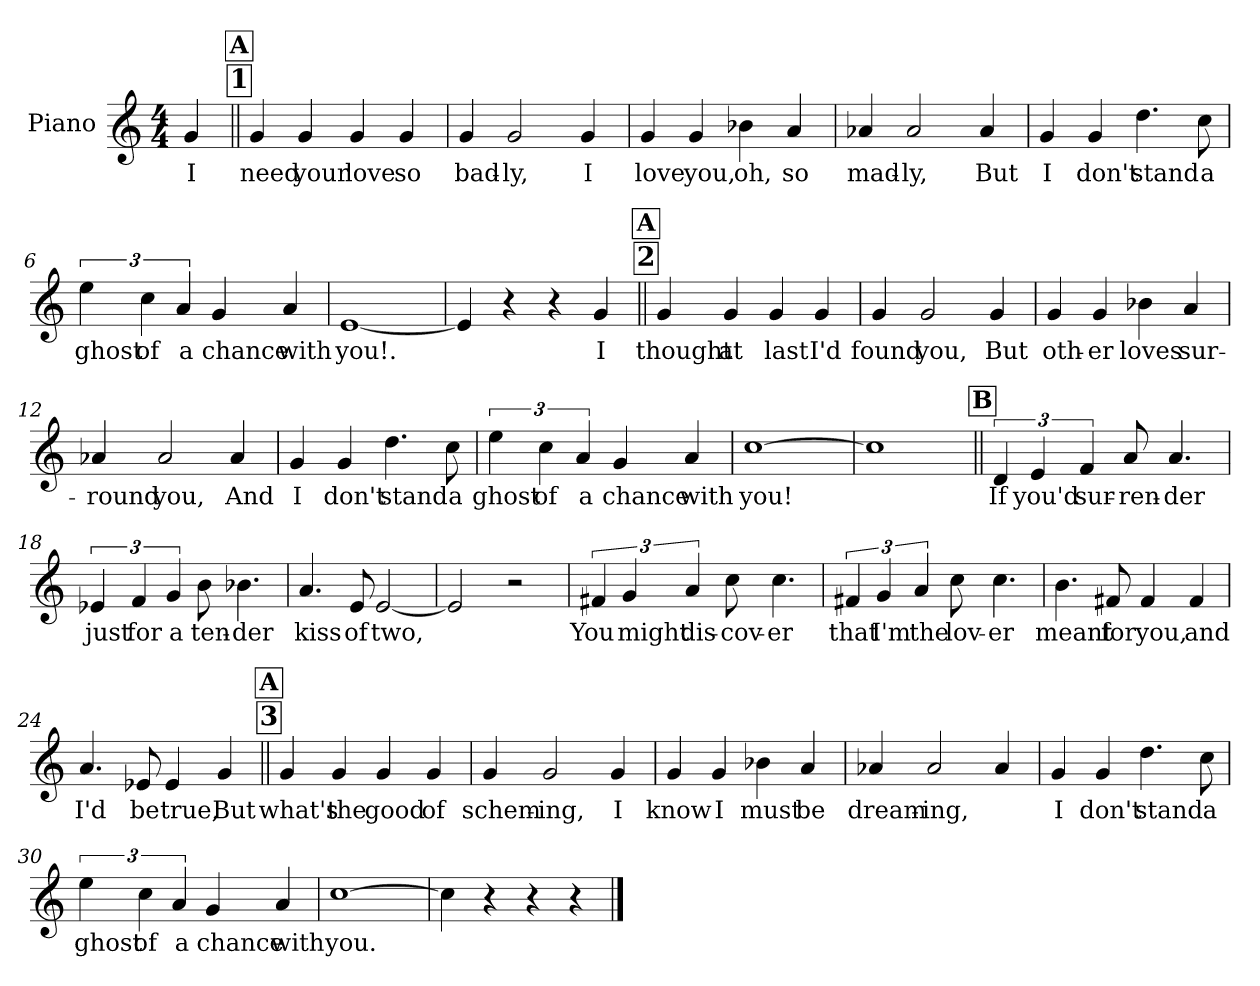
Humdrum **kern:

**kern	**text
*part1	*part1
*staff1	*staff1
*I"Piano	*
*I'Pno.	*
*clefG2	*
*k[]	*
*M4/4	*
=	=
!	!LO:LY:b
4g/	I
!!LO:REH:place=s1:a:t=1
!!LO:REH:place=s1:a:fs=14:t=A
=1||	=1||
!	!LO:LY:b
4g/	need
!	!LO:LY:b
4g/	your
!	!LO:LY:b
4g/	love
!	!LO:LY:b
4g/	so
=2	=2
!	!LO:LY:b
4g/	bad-
!	!LO:LY:b
2g/	-ly,
!	!LO:LY:b
4g/	I
=3	=3
!	!LO:LY:b
4g/	love
!	!LO:LY:b
4g/	you,
!	!LO:LY:b
4b-X\	oh,
!	!LO:LY:b
4a/	so
=4	=4
!	!LO:LY:b
4a-X/	mad-
!	!LO:LY:b
2a-/	-ly,
!	!LO:LY:b
4a-/	But
!!LO:LB:g=z
=5	=5
!	!LO:LY:b
4g/	I
!	!LO:LY:b
4g/	don't
!	!LO:LY:b
4.dd\	stand
!	!LO:LY:b
8cc\	a
=6	=6
!	!LO:LY:b
6ee\	ghost
!	!LO:LY:b
6cc\	of
!	!LO:LY:b
6a/	a
!	!LO:LY:b
4g/	chance
!	!LO:LY:b
4a/	with
=7	=7
!	!LO:LY:b
[1e	you!.
=8	=8
4e/]	.
4r	.
4r	.
!	!LO:LY:b
4g/	I
!!LO:LB:g=z
!!LO:REH:place=s1:a:t=2
!!LO:REH:place=s1:a:fs=14:t=A
=9||	=9||
!	!LO:LY:b
4g/	thought
!	!LO:LY:b
4g/	at
!	!LO:LY:b
4g/	last
!	!LO:LY:b
4g/	I'd
=10	=10
!	!LO:LY:b
4g/	found
!	!LO:LY:b
2g/	you,
!	!LO:LY:b
4g/	But
=11	=11
!	!LO:LY:b
4g/	oth-
!	!LO:LY:b
4g/	-er
!	!LO:LY:b
4b-X\	loves
!	!LO:LY:b
4a/	sur-
=12	=12
!	!LO:LY:b
4a-X/	-round
!	!LO:LY:b
2a-/	you,
!	!LO:LY:b
4a-/	And
!!LO:LB:g=z
=13	=13
!	!LO:LY:b
4g/	I
!	!LO:LY:b
4g/	don't
!	!LO:LY:b
4.dd\	stand
!	!LO:LY:b
8cc\	a
=14	=14
!	!LO:LY:b
6ee\	ghost
!	!LO:LY:b
6cc\	of
!	!LO:LY:b
6a/	a
!	!LO:LY:b
4g/	chance
!	!LO:LY:b
4a/	with
=15	=15
!	!LO:LY:b
[1cc	you!
=16	=16
1cc]	.
!!LO:LB:g=z
!!LO:REH:place=s1:a:fs=14:t=B
=17||	=17||
!	!LO:LY:b
6d/	If
!	!LO:LY:b
6e/	you'd
!	!LO:LY:b
6f/	sur-
!	!LO:LY:b
8a/	-ren-
!	!LO:LY:b
4.a/	-der
=18	=18
!	!LO:LY:b
6e-X/	just
!	!LO:LY:b
6f/	for
!	!LO:LY:b
6g/	a
!	!LO:LY:b
8b\	ten-
!	!LO:LY:b
4.b-X\	-der
=19	=19
!	!LO:LY:b
4.a/	kiss
!	!LO:LY:b
8e/	of
!	!LO:LY:b
[2e/	two,
=20	=20
2e/]	.
2r	.
!!LO:LB:g=z
=21	=21
!	!LO:LY:b
6f#X/	You
!	!LO:LY:b
6g/	might
!	!LO:LY:b
6a/	dis-
!	!LO:LY:b
8cc\	-cov-
!	!LO:LY:b
4.cc\	-er
=22	=22
!	!LO:LY:b
6f#X/	that
!	!LO:LY:b
6g/	I'm
!	!LO:LY:b
6a/	the
!	!LO:LY:b
8cc\	lov-
!	!LO:LY:b
4.cc\	-er
=23	=23
!	!LO:LY:b
4.b\	meant
!	!LO:LY:b
8f#X/	for
!	!LO:LY:b
4f#/	you,
!	!LO:LY:b
4f#/	and
=24	=24
!	!LO:LY:b
4.a/	I'd
!	!LO:LY:b
8e-X/	be
!	!LO:LY:b
4e-/	true,
!	!LO:LY:b
4g/	But
!!LO:LB:g=z
!!LO:REH:place=s1:a:t=3
!!LO:REH:place=s1:a:fs=14:t=A
=25||	=25||
!	!LO:LY:b
4g/	what's
!	!LO:LY:b
4g/	the
!	!LO:LY:b
4g/	good
!	!LO:LY:b
4g/	of
=26	=26
!	!LO:LY:b
4g/	schem-
!	!LO:LY:b
2g/	-ing,
!	!LO:LY:b
4g/	I
=27	=27
!	!LO:LY:b
4g/	know
!	!LO:LY:b
4g/	I
!	!LO:LY:b
4b-X\	must
!	!LO:LY:b
4a/	be
=28	=28
!	!LO:LY:b
4a-X/	dream-
!	!LO:LY:b
2a-/	-ing,
4a-/	.
!!LO:LB:g=z
=29	=29
!	!LO:LY:b
4g/	I
!	!LO:LY:b
4g/	don't
!	!LO:LY:b
4.dd\	stand
!	!LO:LY:b
8cc\	a
=30	=30
!	!LO:LY:b
6ee\	ghost
!	!LO:LY:b
6cc\	of
!	!LO:LY:b
6a/	a
!	!LO:LY:b
4g/	chance
!	!LO:LY:b
4a/	with
=31	=31
!	!LO:LY:b
[1cc	you.
=32	=32
4cc\]	.
4r	.
4r	.
4r	.
==	==
*-	*-
